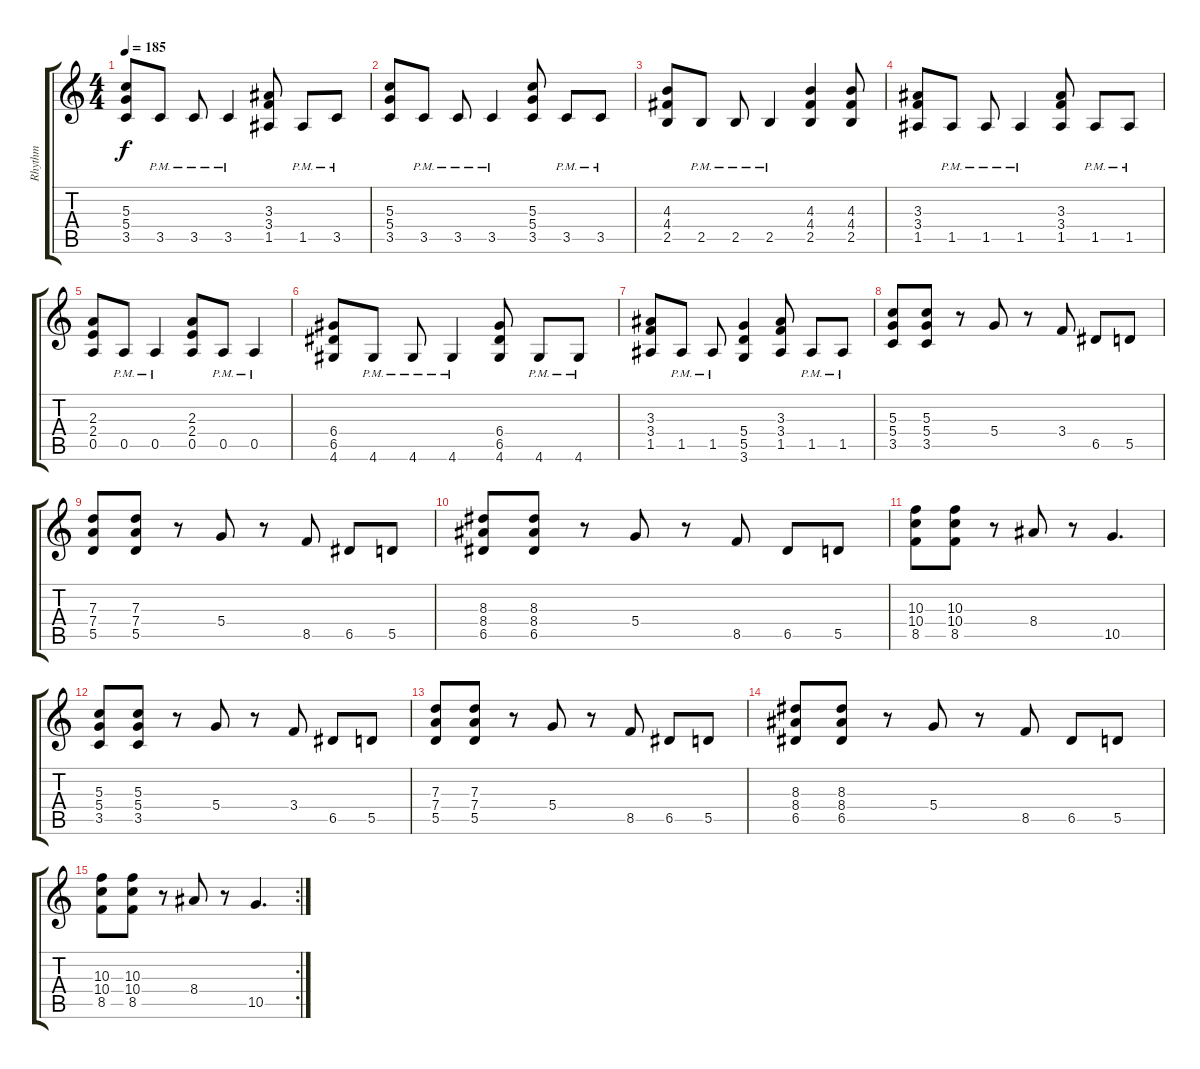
\track ("Rhythm" "Rhythm") {instrument distortionguitar}
\staff {score tabs}
\tuning (E4 B3 G3 D3 A2 E2) {hide}
\ts (4 4)
\tempo 185
\clef g2
\ks c
(5.3 5.4 3.5).8{dy f} 3.5{pm}.8 3.5{pm}.8 3.5{pm}.4 (3.3 3.4 1.5).8 1.5{pm}.8 3.5{pm}.8 |
(5.3 5.4 3.5).8 3.5{pm}.8 3.5{pm}.8 3.5{pm}.4 (5.3 5.4 3.5).8 3.5{pm}.8 3.5{pm}.8 |
(4.3 4.4 2.5).8 2.5{pm}.8 2.5{pm}.8 2.5{pm}.4 (4.3 4.4 2.5).4 (4.3 4.4 2.5).8 |
(3.3 3.4 1.5).8 1.5{pm}.8 1.5{pm}.8 1.5{pm}.4 (3.3 3.4 1.5).8 1.5{pm}.8 1.5{pm}.8 |
(2.3 2.4 0.5).8 0.5{pm}.8 0.5{pm}.4 (2.3 2.4 0.5).8 0.5{pm}.8 0.5{pm}.4 |
(6.4 6.5 4.6).8 4.6{pm}.8 4.6{pm}.8 4.6{pm}.4 (6.4 6.5 4.6).8 4.6{pm}.8 4.6{pm}.8 |
(3.3 3.4 1.5).8 1.5{pm}.8 1.5{pm}.8 (5.4 5.5 3.6).4 (3.3 3.4 1.5).8 1.5{pm}.8 1.5{pm}.8 |
(5.3 5.4 3.5).8 (5.3 5.4 3.5).8 r.8 5.4.8 r.8 3.4.8 6.5.8 5.5.8 |
(7.3 7.4 5.5).8 (7.3 7.4 5.5).8 r.8 5.4.8 r.8 8.5.8 6.5.8 5.5.8 |
(8.3 8.4 6.5).8 (8.3 8.4 6.5).8 r.8 5.4.8 r.8 8.5.8 6.5.8 5.5.8 |
(10.3 10.4 8.5).8 (10.3 10.4 8.5).8 r.8 8.4.8 r.8 10.5.4{d} |
(5.3 5.4 3.5).8 (5.3 5.4 3.5).8 r.8 5.4.8 r.8 3.4.8 6.5.8 5.5.8 |
(7.3 7.4 5.5).8 (7.3 7.4 5.5).8 r.8 5.4.8 r.8 8.5.8 6.5.8 5.5.8 |
(8.3 8.4 6.5).8 (8.3 8.4 6.5).8 r.8 5.4.8 r.8 8.5.8 6.5.8 5.5.8 |
\rc 2
(10.3 10.4 8.5).8 (10.3 10.4 8.5).8 r.8 8.4.8 r.8 10.5.4{d}
